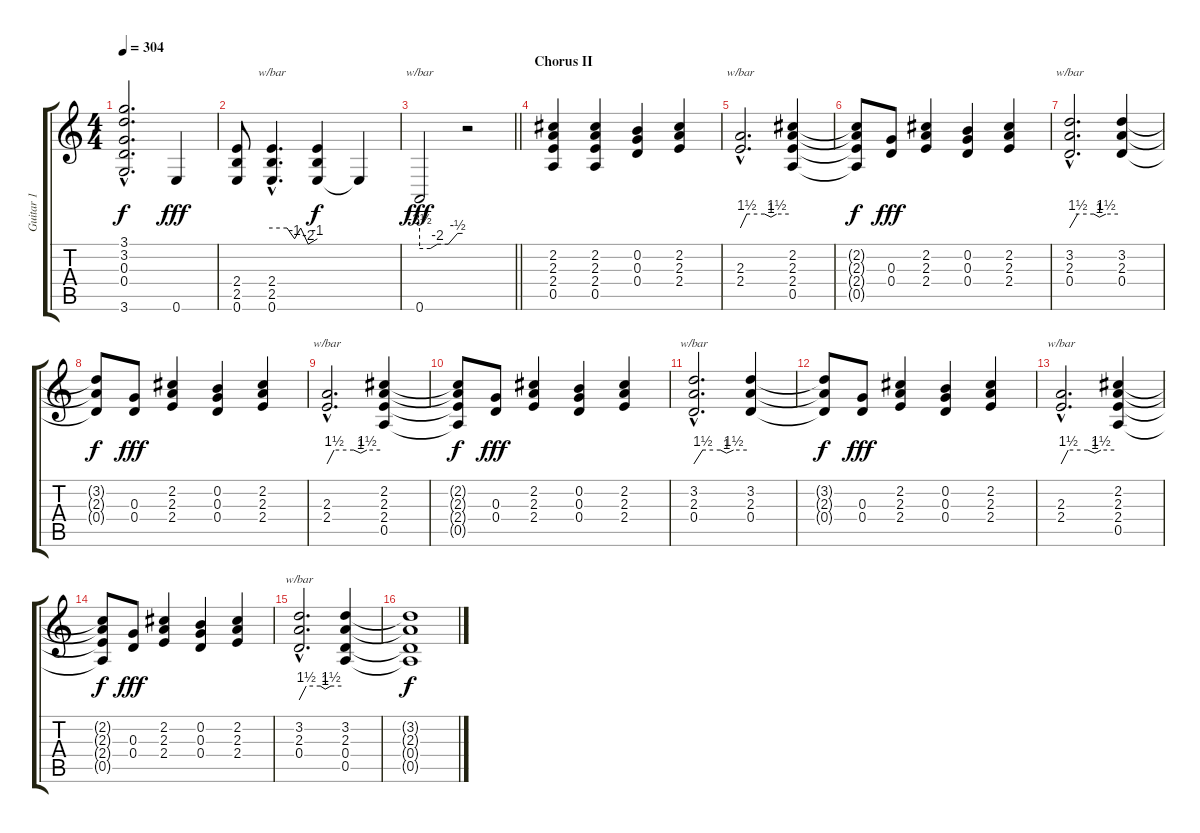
\track ("Guitar 1" "Guitar 1") {instrument distortionguitar}
\staff {score tabs}
\tuning (E4 B3 G3 D3 A2 E2) {hide}
\ts (4 4)
\tempo 304
\clef g2
\ks c
(3.1{hac t} 3.2{hac t} 0.3{hac t} 0.4{hac t} 3.6{hac t}).2{d dy f} 0.6.4{dy fff} |
(2.4 2.5 0.6).8 (2.4{hac} 2.5{hac} 0.6{hac}).4{d tbe (custom default 0 0 20 0 30 -4 38 0 48 -8 60 -4)} (2.4{t} 2.5{t} 0.6{t}).4{dy f} 0.6{t}.4 |
\barLineRight lightlight
0.6.2{tbe (custom default 0 -14 15 -14 25 -8 40 -8 53 -2 60 -2) dy fff} r.2 |
\section ("" "Chorus II")
(2.2 2.3 2.4 0.5).4 (2.2 2.3 2.4 0.5).4 (0.2 0.3 0.4).4 (2.2 2.3 2.4).4 |
(2.3{hac} 2.4{hac}).2{d tbe (custom default 0 0 8 6 30 6 38 4 45 6 60 6)} (2.2 2.3 2.4 0.5).4 |
(2.2{t} 2.3{t} 2.4{t} 0.5{t}).8{dy f} (0.3 0.4).8{dy fff} (2.2 2.3 2.4).4 (0.2 0.3 0.4).4 (2.2 2.3 2.4).4 |
(3.2{hac} 2.3{hac} 0.4{hac}).2{d tbe (custom default 0 0 10 6 30 6 37 4 45 6 60 6)} (3.2 2.3 0.4).4 |
(3.2{t} 2.3{t} 0.4{t}).8{dy f} (0.3 0.4).8{dy fff} (2.2 2.3 2.4).4 (0.2 0.3 0.4).4 (2.2 2.3 2.4).4 |
(2.3{hac} 2.4{hac}).2{d tbe (custom default 0 0 8 6 30 6 38 4 45 6 60 6)} (2.2 2.3 2.4 0.5).4 |
(2.2{t} 2.3{t} 2.4{t} 0.5{t}).8{dy f} (0.3 0.4).8{dy fff} (2.2 2.3 2.4).4 (0.2 0.3 0.4).4 (2.2 2.3 2.4).4 |
(3.2{hac} 2.3{hac} 0.4{hac}).2{d tbe (custom default 0 0 10 6 30 6 37 4 45 6 60 6)} (3.2 2.3 0.4).4 |
(3.2{t} 2.3{t} 0.4{t}).8{dy f} (0.3 0.4).8{dy fff} (2.2 2.3 2.4).4 (0.2 0.3 0.4).4 (2.2 2.3 2.4).4 |
(2.3{hac} 2.4{hac}).2{d tbe (custom default 0 0 8 6 30 6 38 4 45 6 60 6)} (2.2 2.3 2.4 0.5).4 |
(2.2{t} 2.3{t} 2.4{t} 0.5{t}).8{dy f} (0.3 0.4).8{dy fff} (2.2 2.3 2.4).4 (0.2 0.3 0.4).4 (2.2 2.3 2.4).4 |
(3.2{hac} 2.3{hac} 0.4{hac}).2{d tbe (custom default 0 0 10 6 30 6 37 4 45 6 60 6)} (3.2 2.3 0.4 0.5).4 |
(3.2{t} 2.3{t} 0.4{t} 0.5{t}).1{dy f}
